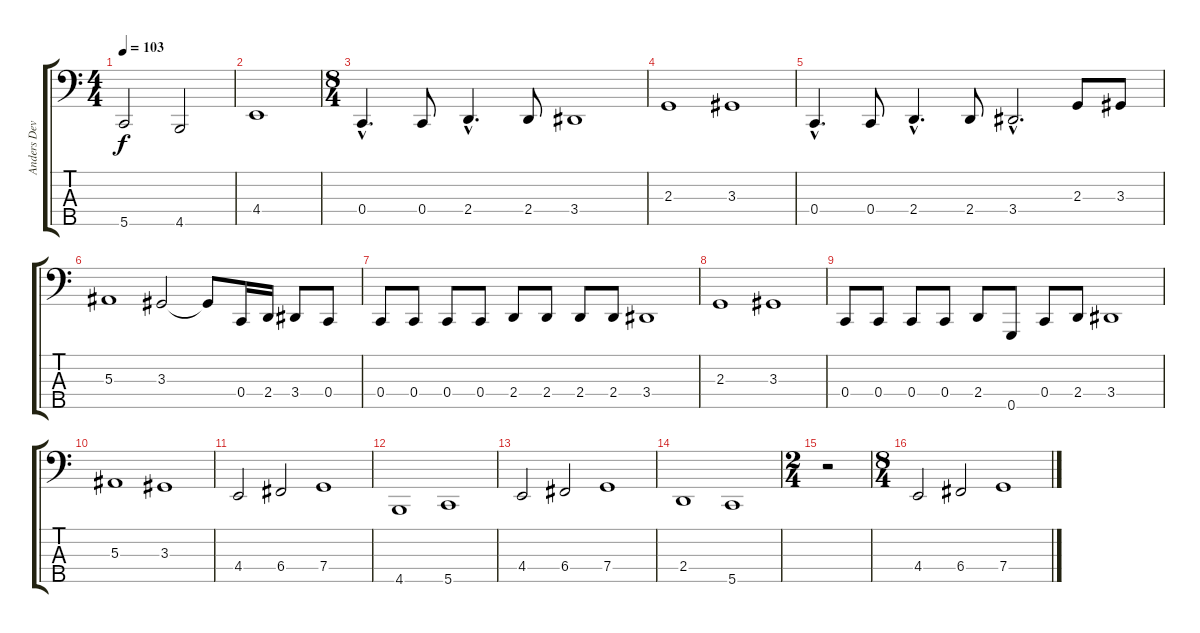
\track ("Anders Devillian Lindgrén - bass  " "Anders Dev") {instrument electricbasspick}
\staff {score tabs}
\tuning (Eb2 Bb1 F1 C1 G0) {hide}
\ts (4 4)
\tempo 103
\clef f4
\ks c
5.5.2{dy f} 4.5.2 |
4.4.1 |
\ts (8 4)
0.4{hac}.4{d} 0.4.8 2.4{hac}.4{d} 2.4.8 3.4.1 |
2.3.1 3.3.1 |
0.4{hac}.4{d} 0.4.8 2.4{hac}.4{d} 2.4.8 3.4{hac}.2{d} 2.3.8 3.3.8 |
5.3.1 3.3.2 3.3{t}.8 0.4.16 2.4.16 3.4.8 0.4.8 |
0.4.8 0.4.8 0.4.8 0.4.8 2.4.8 2.4.8 2.4.8 2.4.8 3.4.1 |
2.3.1 3.3.1 |
0.4.8 0.4.8 0.4.8 0.4.8 2.4.8 0.5.8 0.4.8 2.4.8 3.4.1 |
5.3.1 3.3.1 |
4.4.2 6.4.2 7.4.1 |
4.5.1 5.5.1 |
4.4.2 6.4.2 7.4.1 |
2.4.1 5.5.1 |
\ts (2 4)
r.2 |
\ts (8 4)
4.4.2 6.4.2 7.4.1
